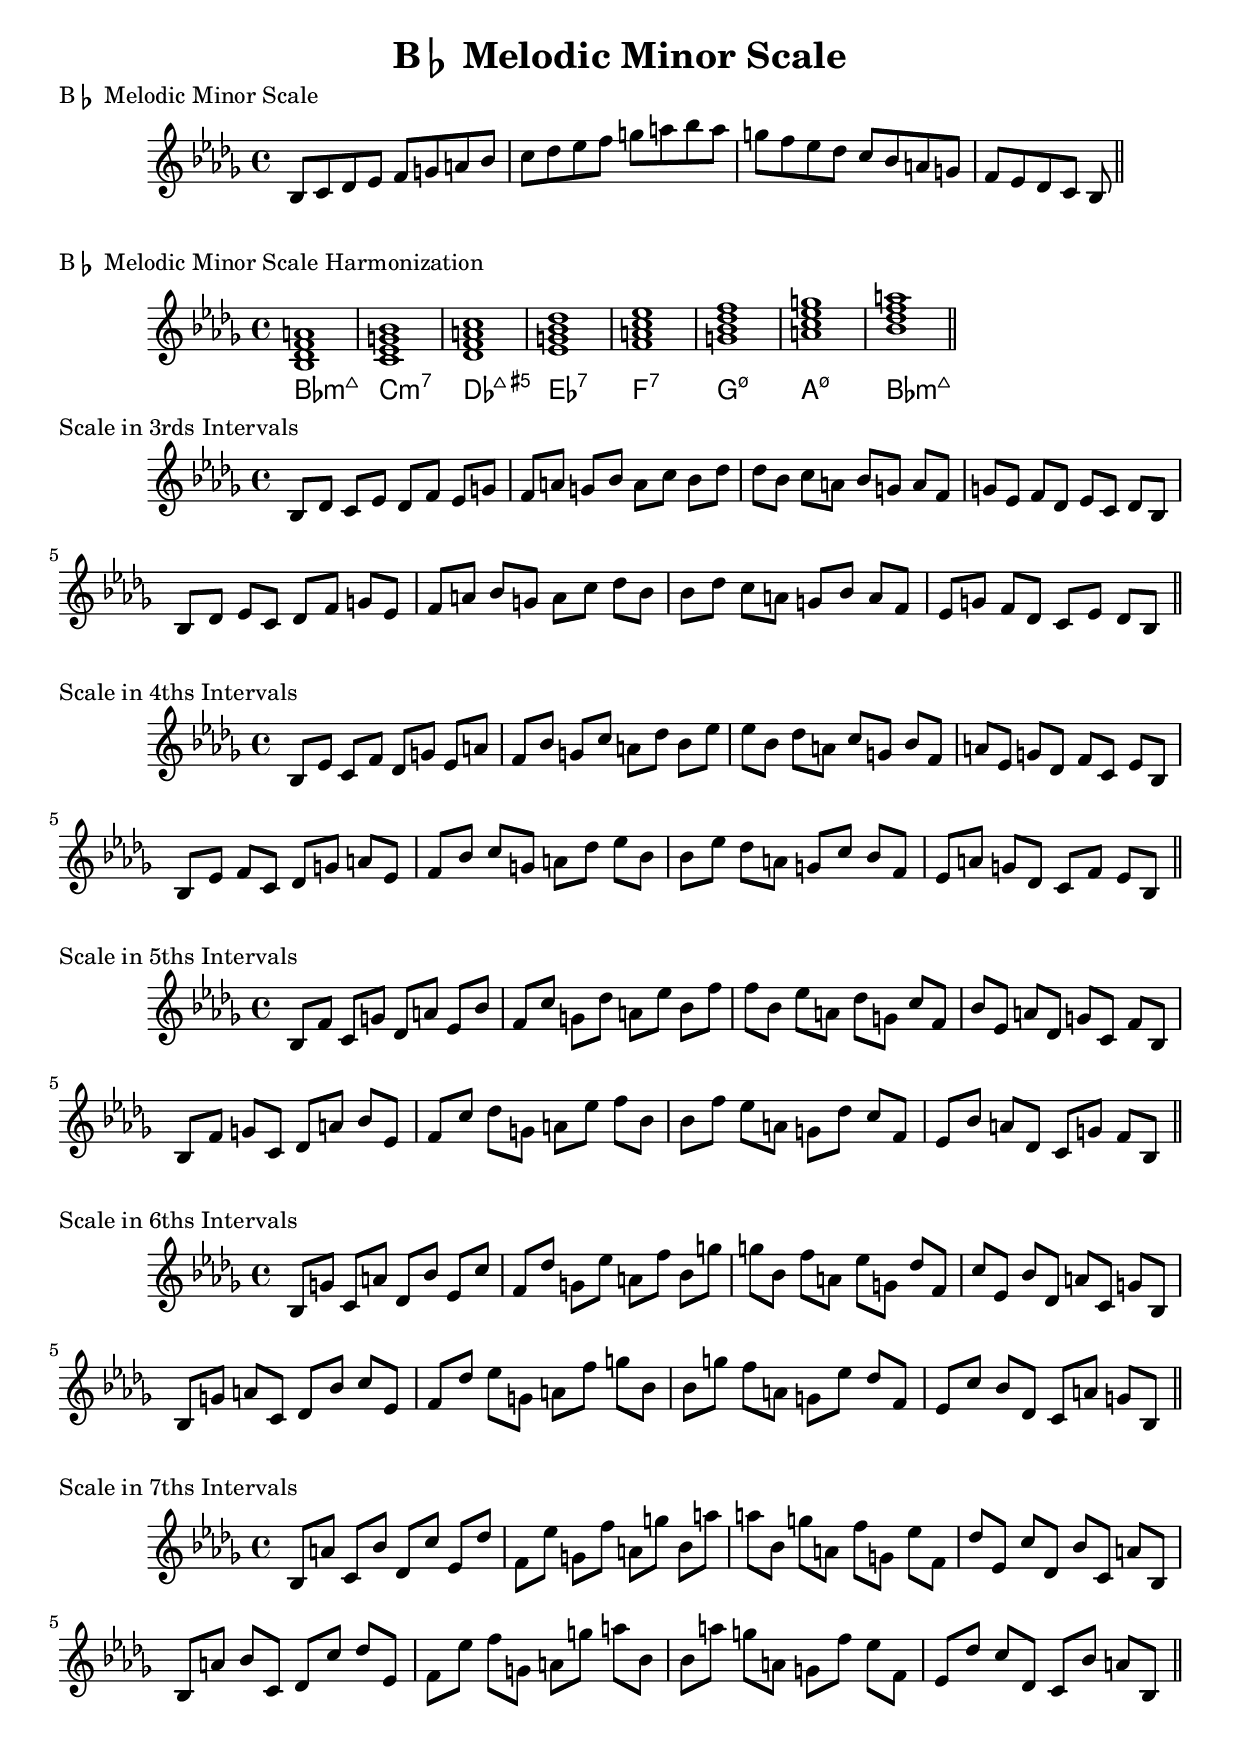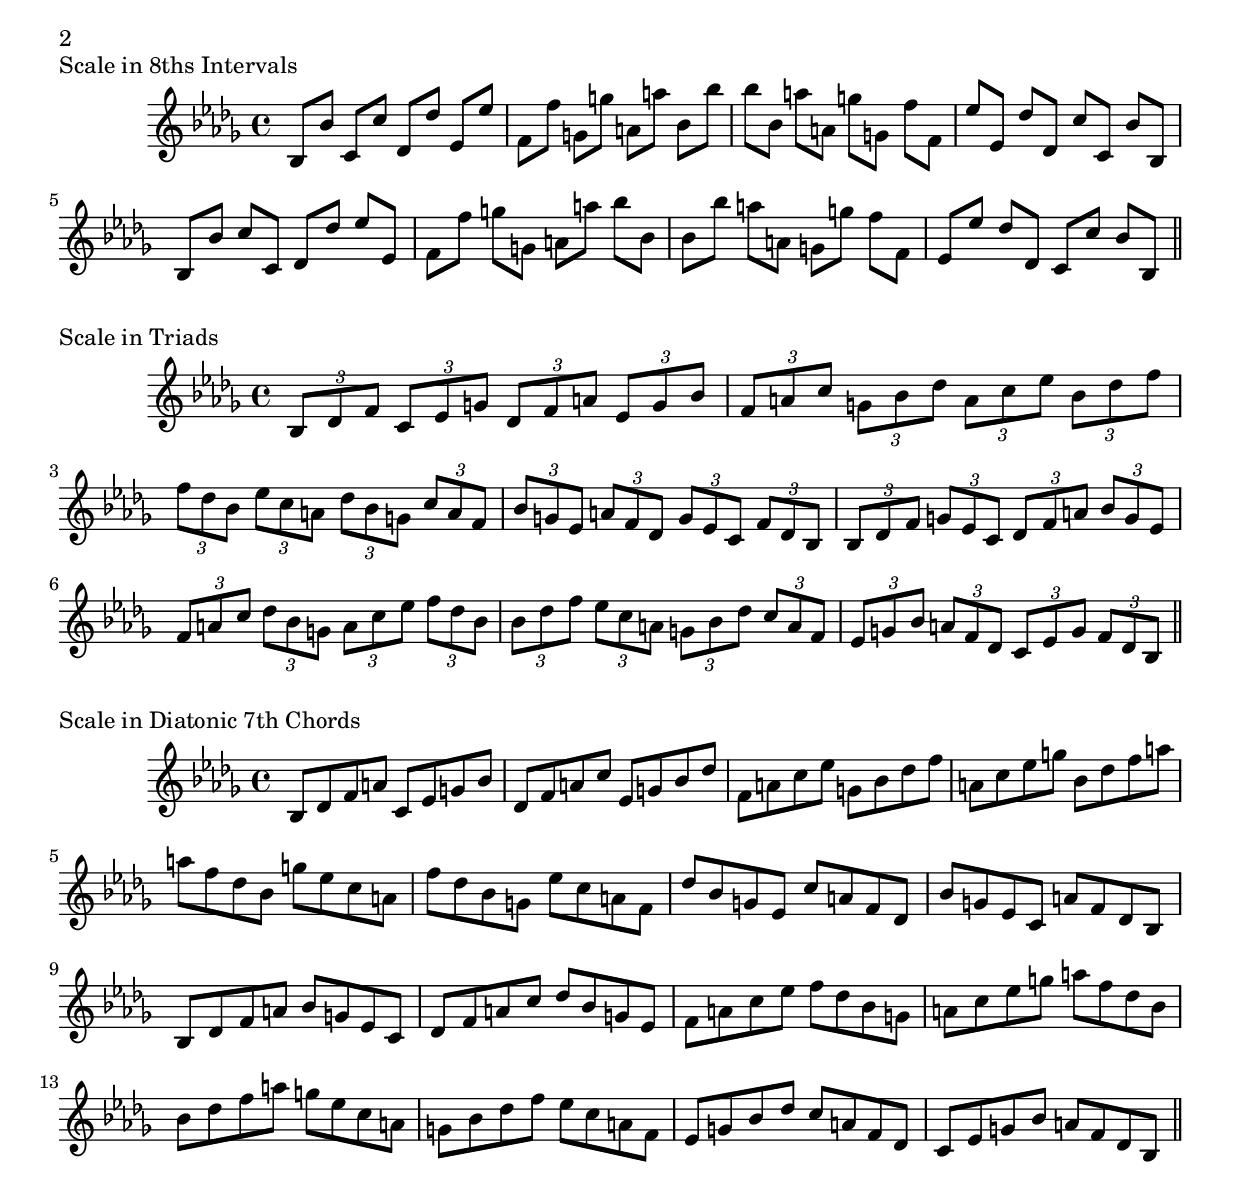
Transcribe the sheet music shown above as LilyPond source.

\version "2.18.2"

\include "scales.ly"

\header{
  title = \markup { "B" \flat " Melodic Minor Scale" }
}

\score {
  \transpose c bes
  \new Staff \relative c {
    \key c \minor
    \CMinorMelodicScale
    \bar "||"
  }
  \header{
    piece = \markup { "B" \flat " Melodic Minor Scale" }
  }
}

\score {
  \transpose c bes
  \new Staff \relative c {
    \key c \minor
    \CMinorMelodicHarmonization
    \bar "||"
  }
  \header{
    piece = \markup { "B" \flat " Melodic Minor Scale Harmonization" }
  }
}

\score {
  \transpose c bes
  \new Staff \relative c {
    \key c \minor
    \set Timing.beamExceptions = #'()
    \set Timing.baseMoment = #'(ly:make-moment 1/4)
    \set Timing.beatStructure = #'(1 1 1 1)
    \CMinorMelodicScaleThirds
    \bar "||"
  }
  \header{
    piece = \markup { "Scale in 3rds Intervals" }
  }
}

\score {
  \transpose c bes
  \new Staff \relative c {
    \key c \minor
    \set Timing.beamExceptions = #'()
    \set Timing.baseMoment = #'(ly:make-moment 1/4)
    \set Timing.beatStructure = #'(1 1 1 1)
    \CMinorMelodicScaleFourths
    \bar "||"
  }
  \header{
    piece = \markup { "Scale in 4ths Intervals" }
  }
}

\score {
  \transpose c bes
  \new Staff \relative c {
    \key c \minor
    \set Timing.beamExceptions = #'()
    \set Timing.baseMoment = #'(ly:make-moment 1/4)
    \set Timing.beatStructure = #'(1 1 1 1)
    \CMinorMelodicScaleFifths
    \bar "||"
  }
  \header{
    piece = \markup { "Scale in 5ths Intervals" }
  }
}

\score {
  \transpose c bes
  \new Staff \relative c {
    \key c \minor
    \set Timing.beamExceptions = #'()
    \set Timing.baseMoment = #'(ly:make-moment 1/4)
    \set Timing.beatStructure = #'(1 1 1 1)
    \CMinorMelodicScaleSixths
    \bar "||"
  }
  \header{
    piece = \markup { "Scale in 6ths Intervals" }
  }
}

\score {
  \transpose c bes
  \new Staff \relative c {
    \key c \minor
    \set Timing.beamExceptions = #'()
    \set Timing.baseMoment = #'(ly:make-moment 1/4)
    \set Timing.beatStructure = #'(1 1 1 1)
    \CMinorMelodicScaleSevenths
    \bar "||"
  }
  \header{
    piece = \markup { "Scale in 7ths Intervals" }
  }
}

\score {
  \transpose c bes
  \new Staff \relative c {
    \key c \minor
    \set Timing.beamExceptions = #'()
    \set Timing.baseMoment = #'(ly:make-moment 1/4)
    \set Timing.beatStructure = #'(1 1 1 1)
    \CMinorMelodicScaleEights
    \bar "||"
  }
  \header{
    piece = \markup { "Scale in 8ths Intervals" }
  }
}

\score {
  \transpose c bes
  \new Staff \relative c {
    \key c \minor
    \CMinorMelodicScaleTriads
    \bar "||"
  }
  \header{
    piece = \markup { "Scale in Triads" }
  }
}

\score {
  \transpose c bes
  \new Staff \relative c {
    \key c \minor
    \CMinorMelodicScaleChords
    \bar "||"
  }
  \header{
    piece = \markup { "Scale in Diatonic 7th Chords" }
  }
}